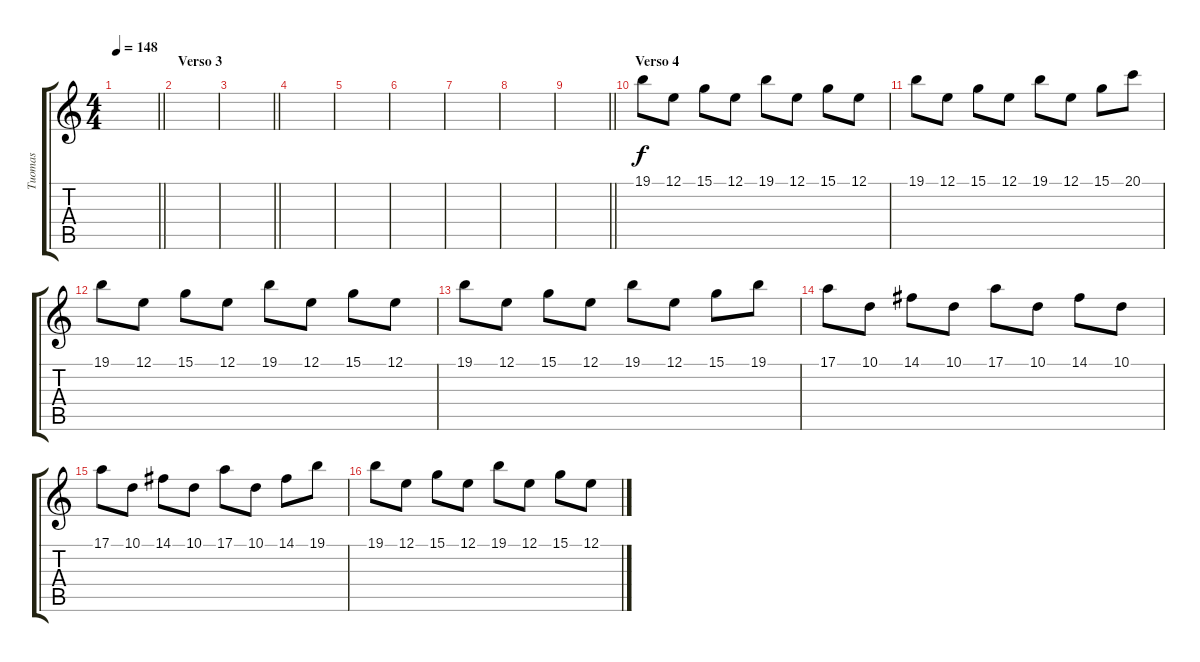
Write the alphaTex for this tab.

\track ("Tuomas" "Tuomas") {instrument rockorgan}
\staff {score tabs}
\tuning (E4 B3 G3 D3 A2 E2) {hide}
\ts (4 4)
\tempo 148
\clef g2
\barLineRight lightlight
\ks c
|
\section ("" "Verso 3")
|
\barLineRight lightlight
|
|
|
|
|
|
\barLineRight lightlight
|
\section ("" "Verso 4")
19.1.8{volume 10 balance 8 instrument synthstrings1} 12.1.8 15.1.8 12.1.8 19.1.8 12.1.8 15.1.8 12.1.8 |
19.1.8 12.1.8 15.1.8 12.1.8 19.1.8 12.1.8 15.1.8 20.1.8 |
19.1.8 12.1.8 15.1.8 12.1.8 19.1.8 12.1.8 15.1.8 12.1.8 |
19.1.8 12.1.8 15.1.8 12.1.8 19.1.8 12.1.8 15.1.8 19.1.8 |
17.1.8 10.1.8 14.1.8 10.1.8 17.1.8 10.1.8 14.1.8 10.1.8 |
17.1.8 10.1.8 14.1.8 10.1.8 17.1.8 10.1.8 14.1.8 19.1.8 |
19.1.8 12.1.8 15.1.8 12.1.8 19.1.8 12.1.8 15.1.8 12.1.8
